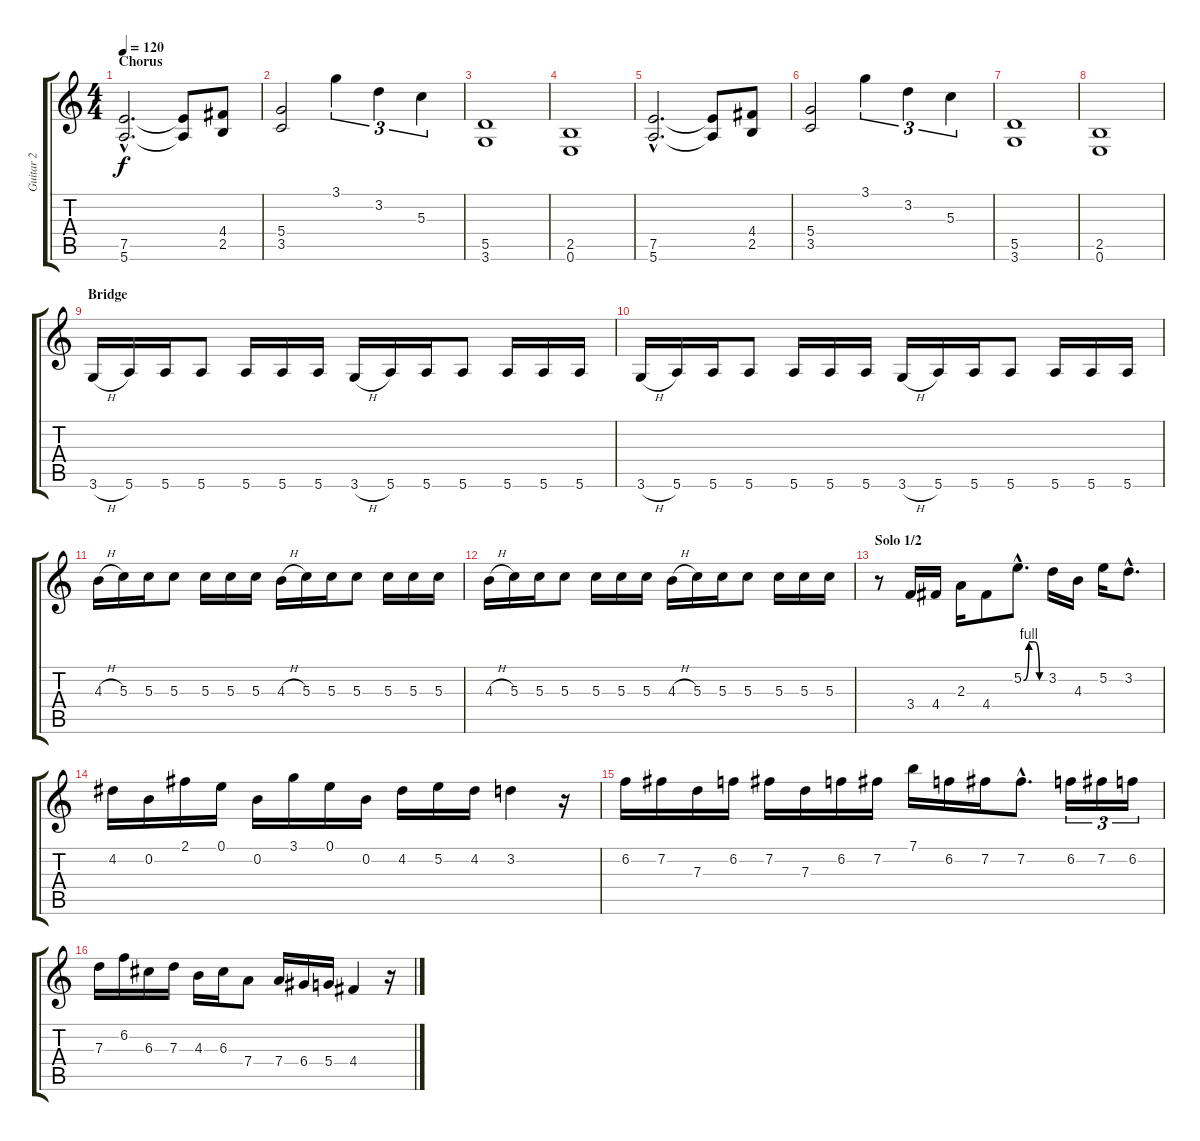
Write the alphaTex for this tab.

\track ("Guitar 2" "Guitar 2") {instrument distortionguitar}
\staff {score tabs}
\tuning (E4 B3 G3 D3 A2 E2) {hide}
\ts (4 4)
\section ("" "Chorus")
\tempo 120
\clef g2
\ks c
(7.5{hac} 5.6{hac}).2{d dy f} (7.5{t} 5.6{t}).8 (4.4 2.5).8 |
(5.4 3.5).2 3.1.4{tu (3 2)} 3.2.4{tu (3 2)} 5.3.4{tu (3 2)} |
(5.5 3.6).1 |
(2.5 0.6).1 |
(7.5{hac} 5.6{hac}).2{d} (7.5{t} 5.6{t}).8 (4.4 2.5).8 |
(5.4 3.5).2 3.1.4{tu (3 2)} 3.2.4{tu (3 2)} 5.3.4{tu (3 2)} |
(5.5 3.6).1 |
(2.5 0.6).1 |
\section ("" "Bridge")
3.6{h}.16 5.6.16 5.6.16 5.6.8 5.6.16 5.6.16 5.6.16 3.6{h}.16 5.6.16 5.6.16 5.6.8 5.6.16 5.6.16 5.6.16 |
3.6{h}.16 5.6.16 5.6.16 5.6.8 5.6.16 5.6.16 5.6.16 3.6{h}.16 5.6.16 5.6.16 5.6.8 5.6.16 5.6.16 5.6.16 |
4.3{h}.16 5.3.16 5.3.16 5.3.8 5.3.16 5.3.16 5.3.16 4.3{h}.16 5.3.16 5.3.16 5.3.8 5.3.16 5.3.16 5.3.16 |
4.3{h}.16 5.3.16 5.3.16 5.3.8 5.3.16 5.3.16 5.3.16 4.3{h}.16 5.3.16 5.3.16 5.3.8 5.3.16 5.3.16 5.3.16 |
\section ("" "Solo 1/2")
r.8 3.4.16 4.4.16 2.3.16 4.4.8 5.2{be (custom 0 0 15 4 30 4 45 0 60 0) hac}.8{d} 3.2.16 4.3.16 5.2.16 3.2{hac}.8{d} |
4.2.16 0.2.16 2.1.16 0.1.16 0.2.16 3.1.16 0.1.16 0.2.16 4.2.16 5.2.16 4.2.16 3.2.4 r.16 |
6.2.16 7.2.16 7.3.16 6.2.16 7.2.16 7.3.16 6.2.16 7.2.16 7.1.16 6.2.16 7.2.16 7.2{hac}.8{d} 6.2.16{tu (3 2)} 7.2.16{tu (3 2)} 6.2.16{tu (3 2)} |
7.3.16 6.2.16 6.3.16 7.3.16 4.3.16 6.3.16 7.4.8 7.4.16 6.4.16 5.4.16 4.4.4 r.16
